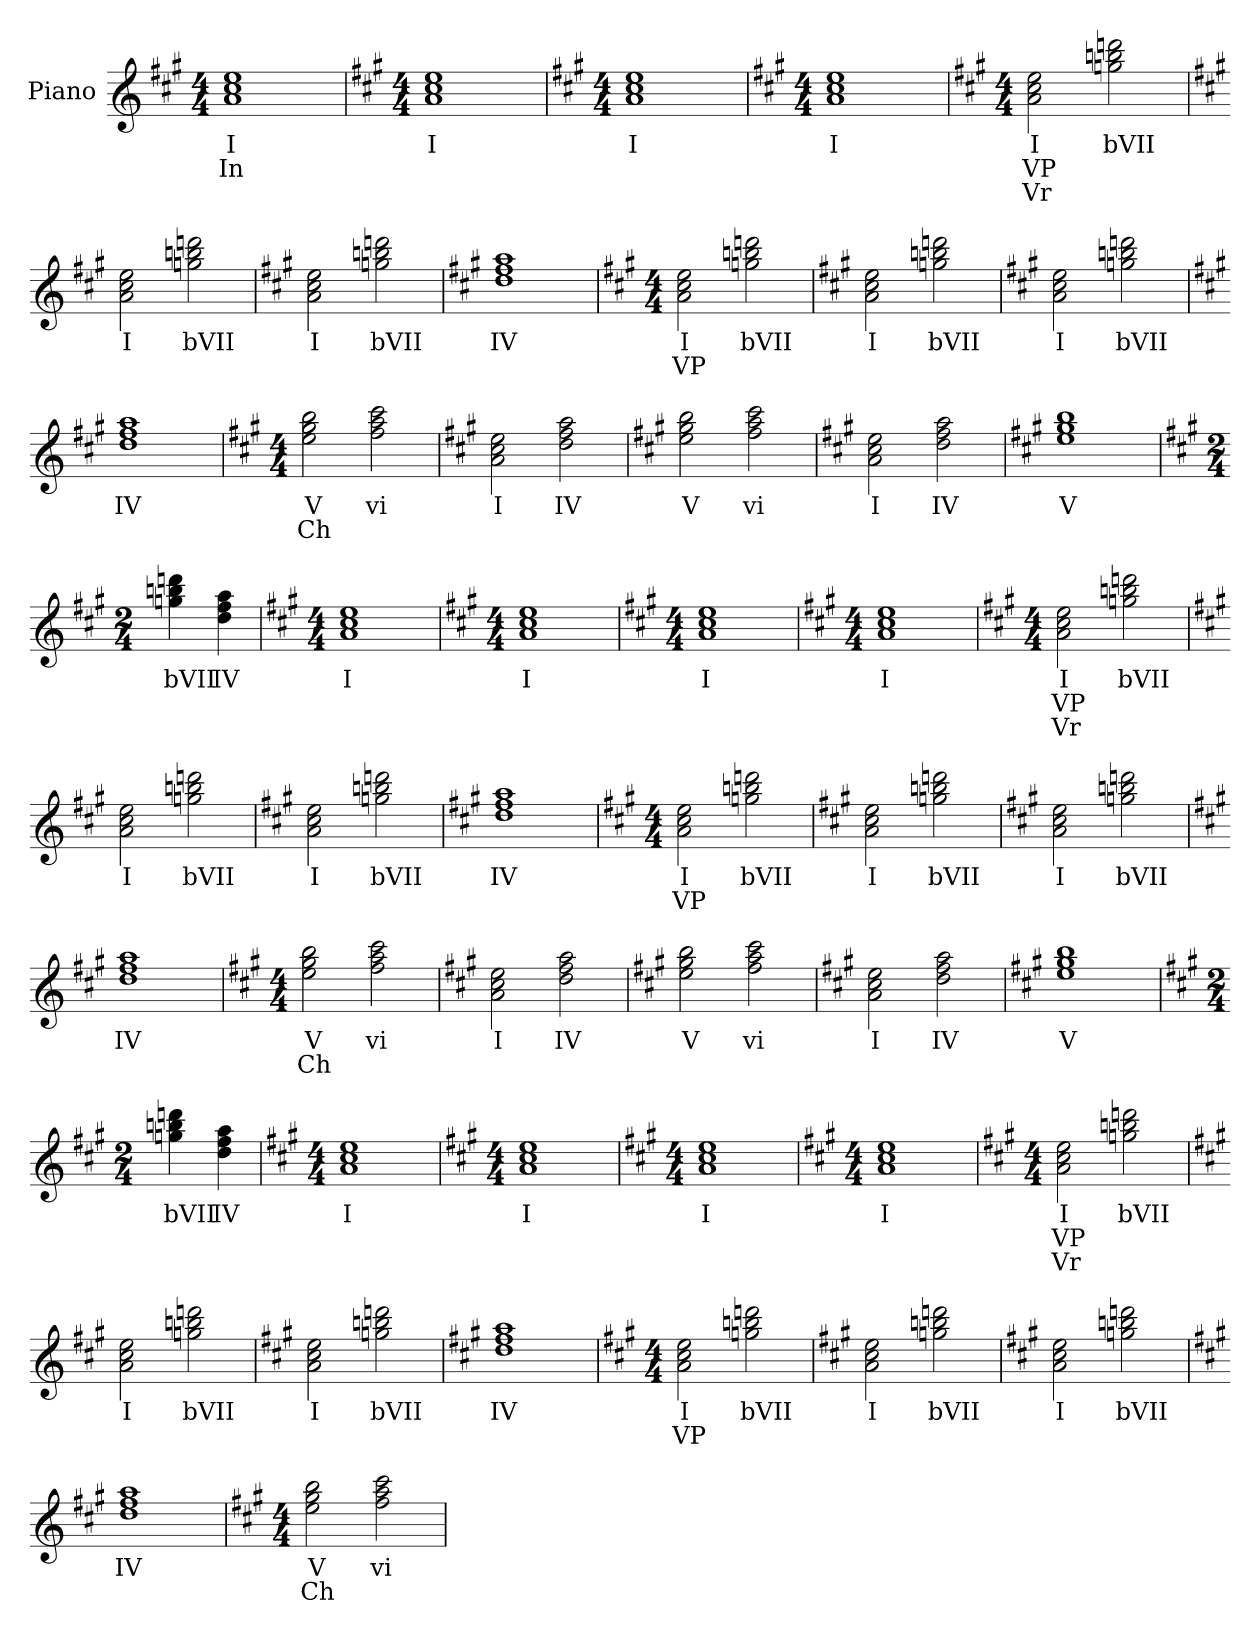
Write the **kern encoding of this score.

**kern	**text	**text	**text
*part1	*part1	*part1	*part1
*staff1	*staff1	*staff1	*staff1
*I"Piano	*	*	*
*I'Pno	*	*	*
*k[f#c#g#]	*	*	*
*A:	*	*	*
*M4/4	*	*	*
=	=	=	=
1a 1cc# 1ee	I	In	.
=	=	=	=
*k[f#c#g#]	*	*	*
*A:	*	*	*
*M4/4	*	*	*
1a 1cc# 1ee	I	.	.
=	=	=	=
*k[f#c#g#]	*	*	*
*A:	*	*	*
*M4/4	*	*	*
1a 1cc# 1ee	I	.	.
=	=	=	=
*k[f#c#g#]	*	*	*
*A:	*	*	*
*M4/4	*	*	*
1a 1cc# 1ee	I	.	.
=	=	=	=
*k[f#c#g#]	*	*	*
*A:	*	*	*
*M4/4	*	*	*
2a 2cc# 2ee	I	VP	Vr
2ggn 2bbn 2dddn	bVII	.	.
=	=	=	=
*k[f#c#g#]	*	*	*
*A:	*	*	*
2a 2cc# 2ee	I	.	.
2ggn 2bbn 2dddn	bVII	.	.
=	=	=	=
*k[f#c#g#]	*	*	*
*A:	*	*	*
2a 2cc# 2ee	I	.	.
2ggn 2bbn 2dddn	bVII	.	.
=	=	=	=
*k[f#c#g#]	*	*	*
*A:	*	*	*
1dd 1ff# 1aa	IV	.	.
=	=	=	=
*k[f#c#g#]	*	*	*
*A:	*	*	*
*M4/4	*	*	*
2a 2cc# 2ee	I	VP	.
2ggn 2bbn 2dddn	bVII	.	.
=	=	=	=
*k[f#c#g#]	*	*	*
*A:	*	*	*
2a 2cc# 2ee	I	.	.
2ggn 2bbn 2dddn	bVII	.	.
=	=	=	=
*k[f#c#g#]	*	*	*
*A:	*	*	*
2a 2cc# 2ee	I	.	.
2ggn 2bbn 2dddn	bVII	.	.
=	=	=	=
*k[f#c#g#]	*	*	*
*A:	*	*	*
1dd 1ff# 1aa	IV	.	.
=	=	=	=
*k[f#c#g#]	*	*	*
*A:	*	*	*
*M4/4	*	*	*
2ee 2gg# 2bb	V	Ch	.
2ff# 2aa 2ccc#	vi	.	.
=	=	=	=
*k[f#c#g#]	*	*	*
*A:	*	*	*
2a 2cc# 2ee	I	.	.
2dd 2ff# 2aa	IV	.	.
=	=	=	=
*k[f#c#g#]	*	*	*
*A:	*	*	*
2ee 2gg# 2bb	V	.	.
2ff# 2aa 2ccc#	vi	.	.
=	=	=	=
*k[f#c#g#]	*	*	*
*A:	*	*	*
2a 2cc# 2ee	I	.	.
2dd 2ff# 2aa	IV	.	.
=	=	=	=
*k[f#c#g#]	*	*	*
*A:	*	*	*
1ee 1gg# 1bb	V	.	.
=	=	=	=
*k[f#c#g#]	*	*	*
*A:	*	*	*
*M2/4	*	*	*
4ggn 4bbn 4dddn	bVII	.	.
4dd 4ff# 4aa	IV	.	.
=	=	=	=
*k[f#c#g#]	*	*	*
*A:	*	*	*
*M4/4	*	*	*
1a 1cc# 1ee	I	.	.
=	=	=	=
*k[f#c#g#]	*	*	*
*A:	*	*	*
*M4/4	*	*	*
1a 1cc# 1ee	I	.	.
=	=	=	=
*k[f#c#g#]	*	*	*
*A:	*	*	*
*M4/4	*	*	*
1a 1cc# 1ee	I	.	.
=	=	=	=
*k[f#c#g#]	*	*	*
*A:	*	*	*
*M4/4	*	*	*
1a 1cc# 1ee	I	.	.
=	=	=	=
*k[f#c#g#]	*	*	*
*A:	*	*	*
*M4/4	*	*	*
2a 2cc# 2ee	I	VP	Vr
2ggn 2bbn 2dddn	bVII	.	.
=	=	=	=
*k[f#c#g#]	*	*	*
*A:	*	*	*
2a 2cc# 2ee	I	.	.
2ggn 2bbn 2dddn	bVII	.	.
=	=	=	=
*k[f#c#g#]	*	*	*
*A:	*	*	*
2a 2cc# 2ee	I	.	.
2ggn 2bbn 2dddn	bVII	.	.
=	=	=	=
*k[f#c#g#]	*	*	*
*A:	*	*	*
1dd 1ff# 1aa	IV	.	.
=	=	=	=
*k[f#c#g#]	*	*	*
*A:	*	*	*
*M4/4	*	*	*
2a 2cc# 2ee	I	VP	.
2ggn 2bbn 2dddn	bVII	.	.
=	=	=	=
*k[f#c#g#]	*	*	*
*A:	*	*	*
2a 2cc# 2ee	I	.	.
2ggn 2bbn 2dddn	bVII	.	.
=	=	=	=
*k[f#c#g#]	*	*	*
*A:	*	*	*
2a 2cc# 2ee	I	.	.
2ggn 2bbn 2dddn	bVII	.	.
=	=	=	=
*k[f#c#g#]	*	*	*
*A:	*	*	*
1dd 1ff# 1aa	IV	.	.
=	=	=	=
*k[f#c#g#]	*	*	*
*A:	*	*	*
*M4/4	*	*	*
2ee 2gg# 2bb	V	Ch	.
2ff# 2aa 2ccc#	vi	.	.
=	=	=	=
*k[f#c#g#]	*	*	*
*A:	*	*	*
2a 2cc# 2ee	I	.	.
2dd 2ff# 2aa	IV	.	.
=	=	=	=
*k[f#c#g#]	*	*	*
*A:	*	*	*
2ee 2gg# 2bb	V	.	.
2ff# 2aa 2ccc#	vi	.	.
=	=	=	=
*k[f#c#g#]	*	*	*
*A:	*	*	*
2a 2cc# 2ee	I	.	.
2dd 2ff# 2aa	IV	.	.
=	=	=	=
*k[f#c#g#]	*	*	*
*A:	*	*	*
1ee 1gg# 1bb	V	.	.
=	=	=	=
*k[f#c#g#]	*	*	*
*A:	*	*	*
*M2/4	*	*	*
4ggn 4bbn 4dddn	bVII	.	.
4dd 4ff# 4aa	IV	.	.
=	=	=	=
*k[f#c#g#]	*	*	*
*A:	*	*	*
*M4/4	*	*	*
1a 1cc# 1ee	I	.	.
=	=	=	=
*k[f#c#g#]	*	*	*
*A:	*	*	*
*M4/4	*	*	*
1a 1cc# 1ee	I	.	.
=	=	=	=
*k[f#c#g#]	*	*	*
*A:	*	*	*
*M4/4	*	*	*
1a 1cc# 1ee	I	.	.
=	=	=	=
*k[f#c#g#]	*	*	*
*A:	*	*	*
*M4/4	*	*	*
1a 1cc# 1ee	I	.	.
=	=	=	=
*k[f#c#g#]	*	*	*
*A:	*	*	*
*M4/4	*	*	*
2a 2cc# 2ee	I	VP	Vr
2ggn 2bbn 2dddn	bVII	.	.
=	=	=	=
*k[f#c#g#]	*	*	*
*A:	*	*	*
2a 2cc# 2ee	I	.	.
2ggn 2bbn 2dddn	bVII	.	.
=	=	=	=
*k[f#c#g#]	*	*	*
*A:	*	*	*
2a 2cc# 2ee	I	.	.
2ggn 2bbn 2dddn	bVII	.	.
=	=	=	=
*k[f#c#g#]	*	*	*
*A:	*	*	*
1dd 1ff# 1aa	IV	.	.
=	=	=	=
*k[f#c#g#]	*	*	*
*A:	*	*	*
*M4/4	*	*	*
2a 2cc# 2ee	I	VP	.
2ggn 2bbn 2dddn	bVII	.	.
=	=	=	=
*k[f#c#g#]	*	*	*
*A:	*	*	*
2a 2cc# 2ee	I	.	.
2ggn 2bbn 2dddn	bVII	.	.
=	=	=	=
*k[f#c#g#]	*	*	*
*A:	*	*	*
2a 2cc# 2ee	I	.	.
2ggn 2bbn 2dddn	bVII	.	.
=	=	=	=
*k[f#c#g#]	*	*	*
*A:	*	*	*
1dd 1ff# 1aa	IV	.	.
=	=	=	=
*k[f#c#g#]	*	*	*
*A:	*	*	*
*M4/4	*	*	*
2ee 2gg# 2bb	V	Ch	.
2ff# 2aa 2ccc#	vi	.	.
=	=	=	=
*-	*-	*-	*-
